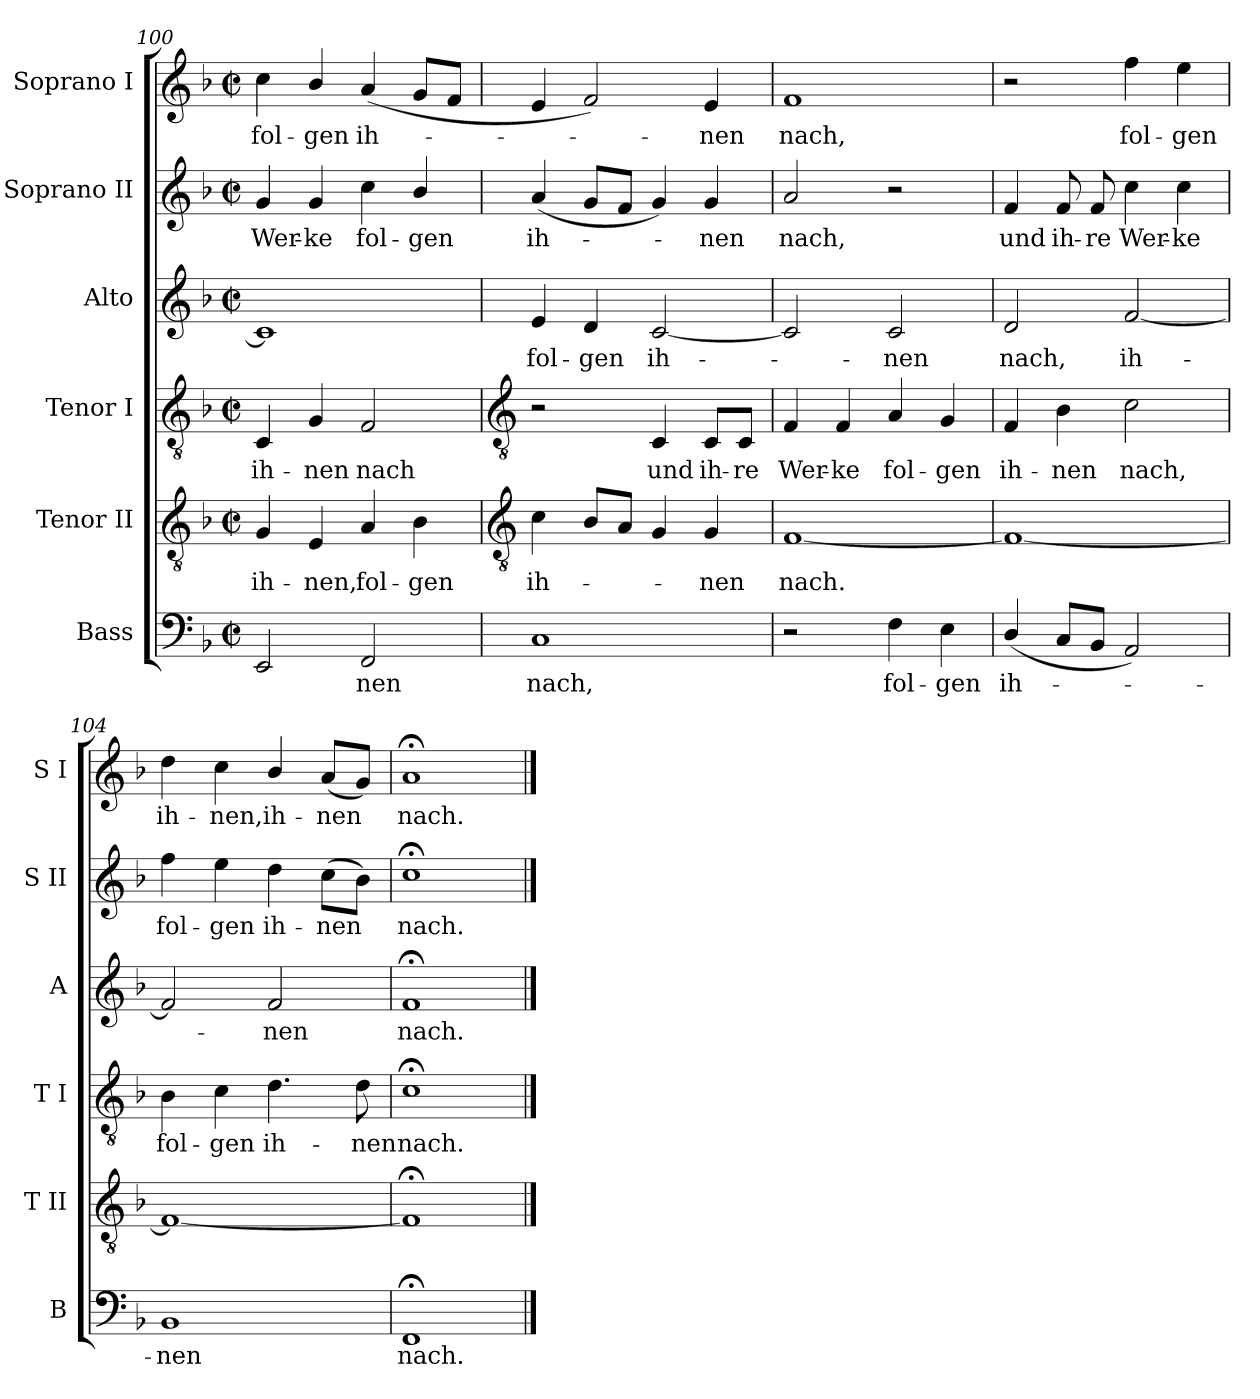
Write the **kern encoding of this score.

**kern	**text	**kern	**text	**kern	**text	**kern	**text	**kern	**text	**kern	**text
*part6	*part6	*part5	*part5	*part4	*part4	*part3	*part3	*part2	*part2	*part1	*part1
*staff6	*staff6	*staff5	*staff5	*staff4	*staff4	*staff3	*staff3	*staff2	*staff2	*staff1	*staff1
*I"Bass	*	*I"Tenor II	*	*I"Tenor I	*	*I"Alto	*	*I"Soprano II	*	*I"Soprano I	*
*I'B	*	*I'T II	*	*I'T I	*	*I'A	*	*I'S II	*	*I'S I	*
*clefF4	*	*clefGv2	*	*clefGv2	*	*clefG2	*	*clefG2	*	*clefG2	*
*k[b-]	*	*k[b-]	*	*k[b-]	*	*k[b-]	*	*k[b-]	*	*k[b-]	*
*F:	*	*F:	*	*F:	*	*F:	*	*F:	*	*F:	*
*M2/2	*	*M2/2	*	*M2/2	*	*M2/2	*	*M2/2	*	*M2/2	*
*met(c|)	*	*met(c|)	*	*met(c|)	*	*met(c|)	*	*met(c|)	*	*met(c|)	*
=100	=100	=100	=100	=100	=100	=100	=100	=100	=100	=100	=100
!	!	!	!LO:LY:b	!	!LO:LY:b	!	!	!	!LO:LY:b	!	!LO:LY:b
2EE	.	4G	ih-	4C	ih-	1c]	.	4g	Wer-	4cc	fol-
!	!	!	!LO:LY:b	!	!LO:LY:b	!	!	!	!LO:LY:b	!	!LO:LY:b
.	.	4E	-nen,	4G	-nen	.	.	4g	-ke	4b-/	-gen
!	!LO:LY:b	!	!LO:LY:b	!	!LO:LY:b	!	!	!	!LO:LY:b	!	!LO:LY:b
2FF	nen	4A	fol-	2F	nach	.	.	4cc	fol-	(<4a	ih-
!	!	!	!LO:LY:b	!	!	!	!	!	!LO:LY:b	!	!
.	.	4B-	-gen	.	.	.	.	4b-/	-gen	8gL	.
.	.	.	.	.	.	.	.	.	.	8fJ	.
!!LO:LB:g=z
=101	=101	=101	=101	=101	=101	=101	=101	=101	=101	=101	=101
*	*	*clefGv2	*	*clefGv2	*	*	*	*	*	*	*
!	!LO:LY:b	!	!LO:LY:b	!	!	!	!LO:LY:b	!	!LO:LY:b	!	!
1C	nach,	4c	ih-	2r	.	4e	fol-	(<4a	ih-	4e	.
!	!	!	!	!	!	!	!LO:LY:b	!	!	!	!
.	.	8B-L	.	.	.	4d	-gen	8gL	.	2f)	.
.	.	8AJ	.	.	.	.	.	8fJ	.	.	.
!	!	!	!	!	!LO:LY:b	!	!LO:LY:b	!	!	!	!
.	.	4G	.	4C	und	[2c	ih-	4g)	.	.	.
!	!	!	!LO:LY:b	!	!LO:LY:b	!	!	!	!LO:LY:b	!	!LO:LY:b
.	.	4G	nen	8C/L	ih-	.	.	4g	nen	4e	nen
!	!	!	!	!	!LO:LY:b	!	!	!	!	!	!
.	.	.	.	8C/J	-re	.	.	.	.	.	.
=102	=102	=102	=102	=102	=102	=102	=102	=102	=102	=102	=102
!	!	!	!LO:LY:b	!	!LO:LY:b	!	!	!	!LO:LY:b	!	!LO:LY:b
2r	.	[1F	nach.	4F	Wer-	2c]	.	2a	nach,	1f	nach,
!	!	!	!	!	!LO:LY:b	!	!	!	!	!	!
.	.	.	.	4F	-ke	.	.	.	.	.	.
!	!LO:LY:b	!	!	!	!LO:LY:b	!	!LO:LY:b	!	!	!	!
4F	fol-	.	.	4A	fol-	2c	nen	2r	.	.	.
!	!LO:LY:b	!	!	!	!LO:LY:b	!	!	!	!	!	!
4E	-gen	.	.	4G	-gen	.	.	.	.	.	.
=103	=103	=103	=103	=103	=103	=103	=103	=103	=103	=103	=103
!	!LO:LY:b	!	!	!	!LO:LY:b	!	!LO:LY:b	!	!LO:LY:b	!	!
(<4D/	ih-	1F_	.	4F	ih-	2d	nach,	4f	und	2r	.
!	!	!	!	!	!LO:LY:b	!	!	!	!LO:LY:b	!	!
8CL	.	.	.	4B-	-nen	.	.	8f	ih-	.	.
!	!	!	!	!	!	!	!	!	!LO:LY:b	!	!
8BB-J	.	.	.	.	.	.	.	8f	-re	.	.
!	!	!	!	!	!LO:LY:b	!	!LO:LY:b	!	!LO:LY:b	!	!LO:LY:b
2AA)	.	.	.	2c	nach,	[2f	ih-	4cc	Wer-	4ff	fol-
!	!	!	!	!	!	!	!	!	!LO:LY:b	!	!LO:LY:b
.	.	.	.	.	.	.	.	4cc	-ke	4ee	-gen
=104	=104	=104	=104	=104	=104	=104	=104	=104	=104	=104	=104
!	!LO:LY:b	!	!	!	!LO:LY:b	!	!	!	!LO:LY:b	!	!LO:LY:b
1BB-	nen	1F_	.	4B-	fol-	2f]	.	4ff	fol-	4dd	ih-
!	!	!	!	!	!LO:LY:b	!	!	!	!LO:LY:b	!	!LO:LY:b
.	.	.	.	4c	-gen	.	.	4ee	-gen	4cc	-nen,
!	!	!	!	!	!LO:LY:b	!	!LO:LY:b	!	!LO:LY:b	!	!LO:LY:b
.	.	.	.	4.d	ih-	2f	nen	4dd	ih-	4b-/	ih-
!	!	!	!	!	!	!	!	!	!LO:LY:b	!	!LO:LY:b
.	.	.	.	.	.	.	.	(>8ccL	-nen	(<8aL	-nen
!	!	!	!	!	!LO:LY:b	!	!	!	!	!	!
.	.	.	.	8d	-nen	.	.	8b-J)	.	8gJ)	.
=105	=105	=105	=105	=105	=105	=105	=105	=105	=105	=105	=105
!	!LO:LY:b	!	!	!	!LO:LY:b	!	!LO:LY:b	!	!LO:LY:b	!	!LO:LY:b
1FF;<	nach.	1F;<]	.	1c;<	nach.	1f;<	nach.	1cc;<	nach.	1a;<	nach.
==	==	==	==	==	==	==	==	==	==	==	==
*-	*-	*-	*-	*-	*-	*-	*-	*-	*-	*-	*-
